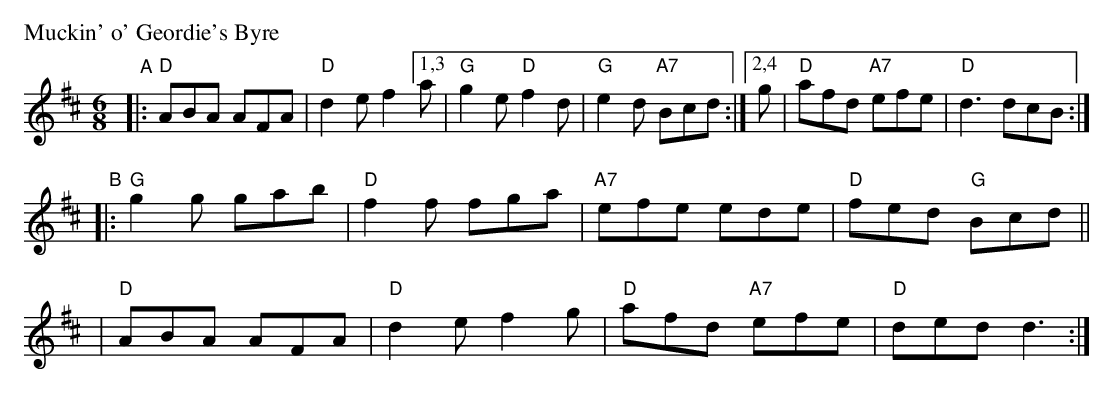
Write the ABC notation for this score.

X:1
P: Muckin' o' Geordie's Byre
M: 6/8
L: 1/8
K: D
"^A"\
|:"D"ABA AFA | "D"d2e f2 [1,3 a | "G"g2e  "D"f2d | "G"e2d "A7"Bcd \
                       :|[2,4 g | "D"afd "A7"efe | "D"d3      dcB :|
"^B"\
|:"G"g2g gab | "D"f2f fga | "A7"efe    ede | "D"fed  "G"Bcd ||
| "D"ABA AFA | "D"d2e f2g | "D"afd "A7"efe | "D"ded     d3 :|
